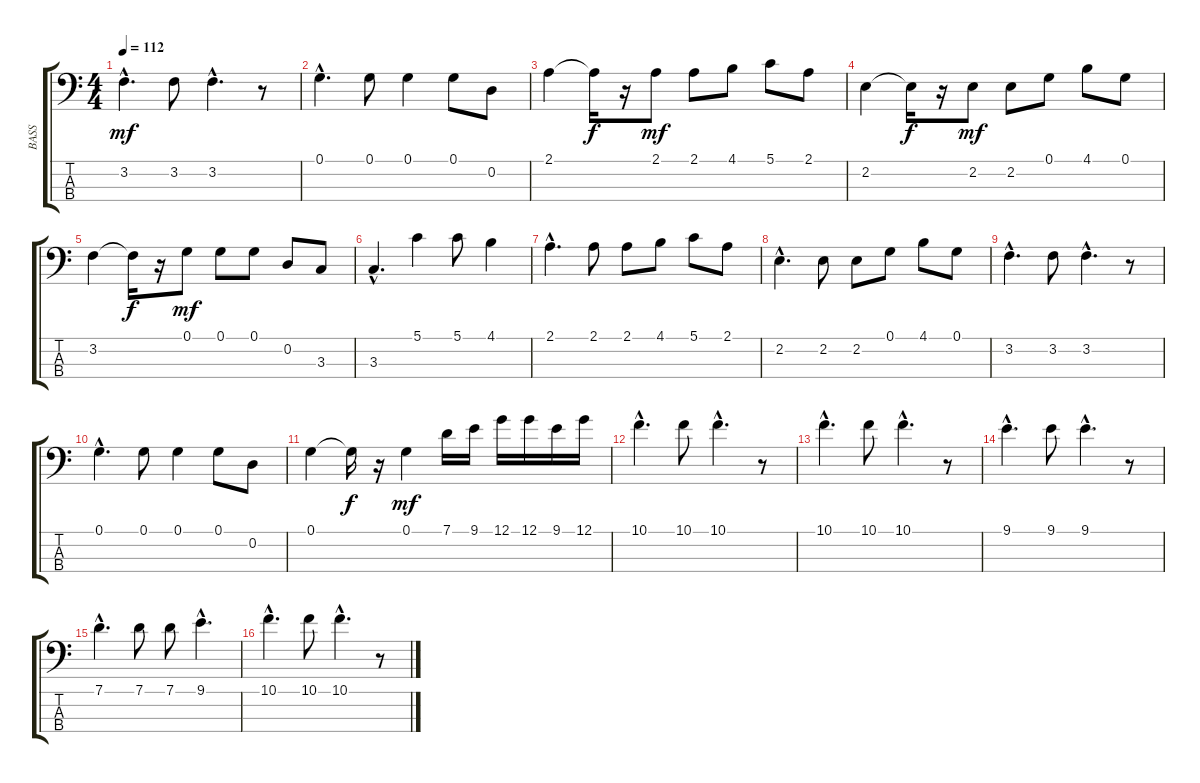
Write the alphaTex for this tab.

\track ("BASS" "BASS") {instrument slapbass1}
\staff {score tabs}
\tuning (G2 D2 A1 E1) {hide}
\ts (4 4)
\tempo 112
\clef f4
\ks c
3.2{hac}.4{d dy mf} 3.2.8 3.2{hac}.4{d} r.8 |
0.1{hac}.4{d} 0.1.8 0.1.4 0.1.8 0.2.8 |
2.1.4 2.1{t}.16{dy f} r.16 2.1.8{dy mf} 2.1.8 4.1.8 5.1.8 2.1.8 |
2.2.4 2.2{t}.16{dy f} r.16 2.2.8{dy mf} 2.2.8 0.1.8 4.1.8 0.1.8 |
3.2.4 3.2{t}.16{dy f} r.16 0.1.8{dy mf} 0.1.8 0.1.8 0.2.8 3.3.8 |
3.3{hac}.4{d} 5.1.4 5.1.8 4.1.4 |
2.1{hac}.4{d} 2.1.8 2.1.8 4.1.8 5.1.8 2.1.8 |
2.2{hac}.4{d} 2.2.8 2.2.8 0.1.8 4.1.8 0.1.8 |
3.2{hac}.4{d} 3.2.8 3.2{hac}.4{d} r.8 |
0.1{hac}.4{d} 0.1.8 0.1.4 0.1.8 0.2.8 |
0.1.4 0.1{t}.16{dy f} r.16 0.1.4{dy mf} 7.1.16 9.1.16 12.1.16 12.1.16 9.1.16 12.1.16 |
10.1{hac}.4{d} 10.1.8 10.1{hac}.4{d} r.8 |
10.1{hac}.4{d} 10.1.8 10.1{hac}.4{d} r.8 |
9.1{hac}.4{d} 9.1.8 9.1{hac}.4{d} r.8 |
7.1{hac}.4{d} 7.1.8 7.1.8 9.1{hac}.4{d} |
10.1{hac}.4{d} 10.1.8 10.1{hac}.4{d} r.8
